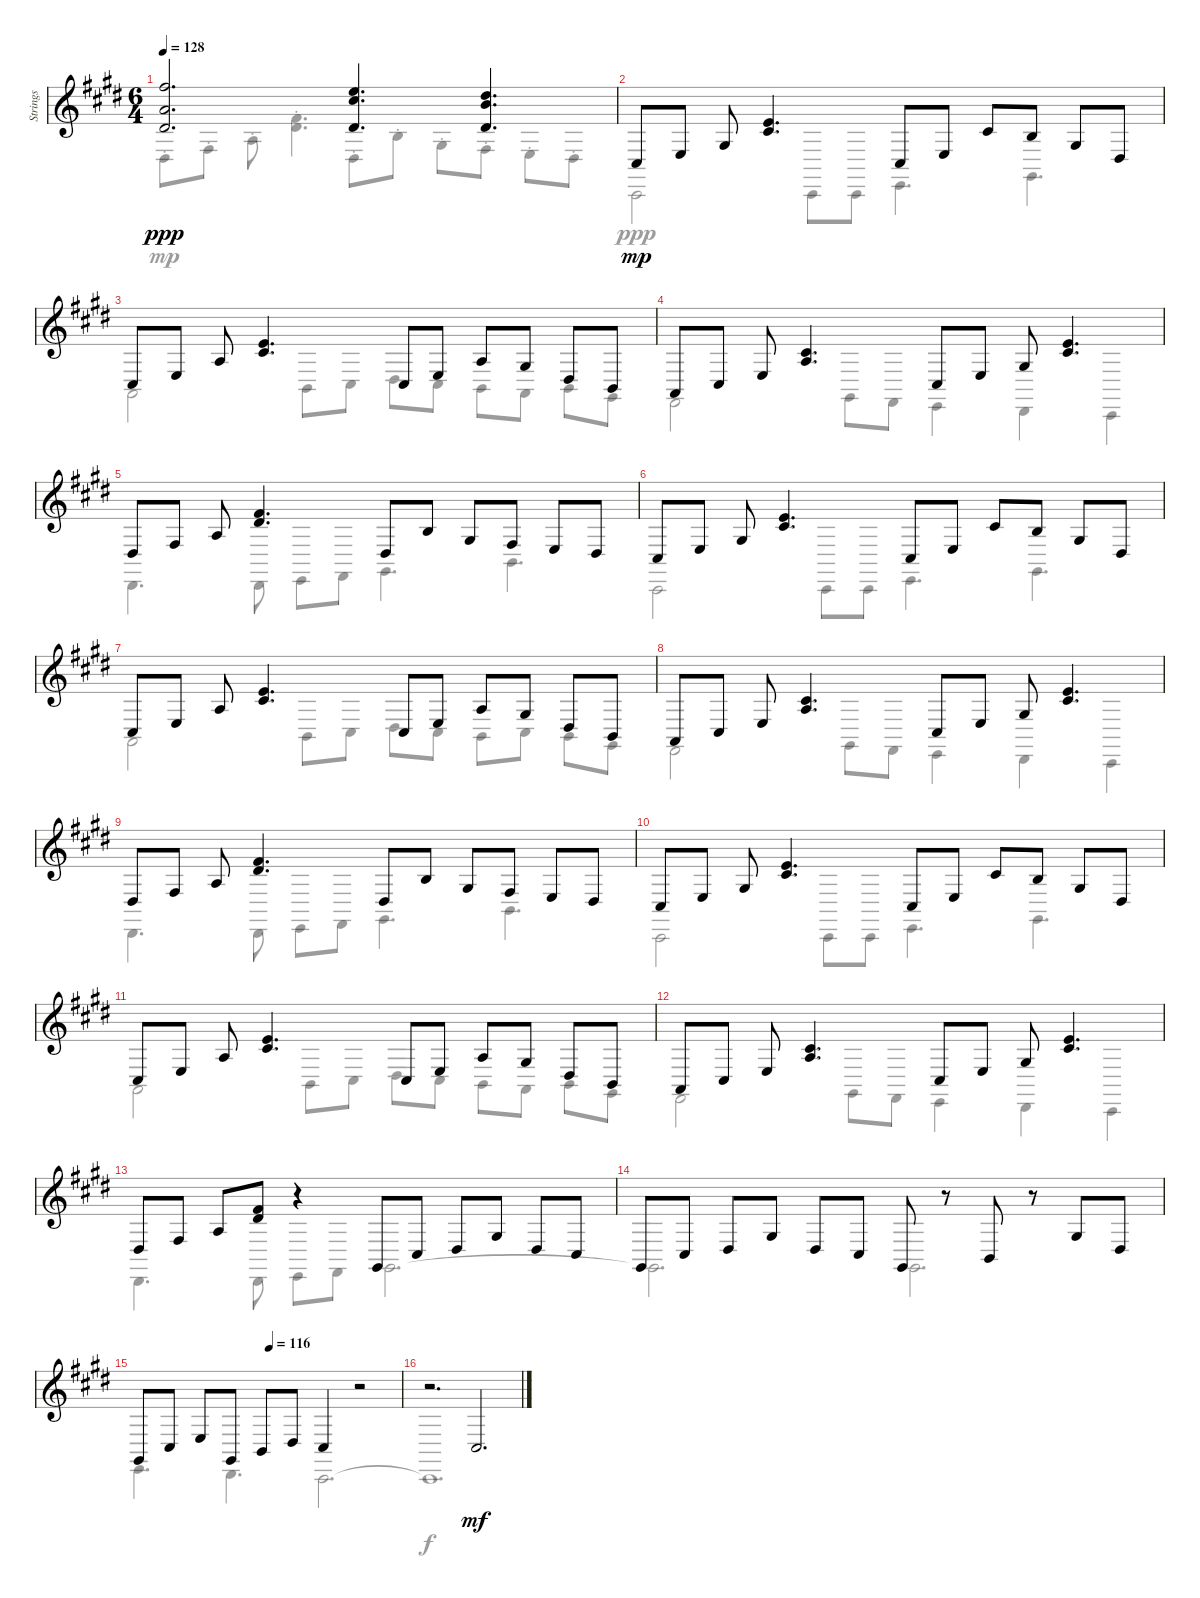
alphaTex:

\track ("Strings" "Strings") {instrument stringensemble1}
\staff {score}
\tuning (E4 B3 G3 D3 A2 C2) {hide}
\voice
\ts (6 4)
\tempo 128
\clef g2
\ks e
(19.2 19.4 18.5).2{d dy ppp} (17.2 18.3 18.5).4{d} (16.2 16.3 18.5).4{d} |
4.5.8{dy mp} 7.5.8 6.4.8 (0.1 6.3).4{d} 4.5.8 2.4.8 6.3.8 4.3.8 6.4.8 6.5.8 |
4.5.8 2.4.8 2.3.8 (0.1 2.2).4{d} 4.5.8 2.4.8 2.3.8 1.3.8 1.4.8 2.5.8 |
0.5.8 4.5.8 2.4.8 (2.2 2.3).4{d} 4.5.8 2.4.8 1.3.8 (0.1 2.2).4{d} |
1.4.8 4.4.8 2.3.8 (2.1 4.2).4{d} 1.4.8 0.2.8 1.3.8 4.4.8 2.4.8 1.4.8 |
4.5.8 2.4.8 1.3.8 (0.1 2.2).4{d} 4.5.8 2.4.8 2.2.8 0.2.8 1.3.8 1.4.8 |
4.5.8 2.4.8 2.3.8 (0.1 2.2).4{d} 4.5.8 2.4.8 2.3.8 1.3.8 1.4.8 2.5.8 |
0.5.8 4.5.8 2.4.8 (2.2 2.3).4{d} 4.5.8 2.4.8 1.3.8 (0.1 2.2).4{d} |
1.4.8 4.4.8 2.3.8 (2.1 4.2).4{d} 1.4.8 0.2.8 1.3.8 4.4.8 2.4.8 1.4.8 |
4.5.8 2.4.8 1.3.8 (0.1 2.2).4{d} 4.5.8 2.4.8 2.2.8 0.2.8 1.3.8 1.4.8 |
4.5.8 2.4.8 2.3.8 (0.1 2.2).4{d} 4.5.8 2.4.8 2.3.8 1.3.8 1.4.8 2.5.8 |
0.5.8 4.5.8 2.4.8 (2.2 2.3).4{d} 4.5.8 2.4.8 1.3.8 (0.1 2.2).4{d} |
1.4.8 4.4.8 2.3.8 (2.1 4.2).8 r.4 8.6.8 4.5.8 6.5.8 6.4.8 6.5.8 4.5.8 |
8.6.8 4.5.8 6.5.8 6.4.8 6.5.8 4.5.8 8.6.8 r.8 2.5.8 r.8 1.3.8 1.4.8 |
\tempo (116 0.5)
8.6.8 4.5.8 2.4.8 8.6.8 2.5.8 1.4.8 4.5.4 r.2 |
r.2{d} 4.5.2{d dy mf}
\voice
\clef g2
\ottava regular
\simile none
\ks e
6.5{st}.8{dy mp} 4.4{st}.8 2.3{st}.8 (2.1{st} 4.2{st}).4{d} 1.4{st}.8 0.2{st}.8 1.3{st}.8 4.4{st}.8 2.4{st}.8 1.4{st}.8 |
1.6.2{dy ppp} 1.6.8 1.6.8 4.6.4{d} 8.6.4{d} |
9.6.2 11.6.8 13.6.8 15.6.8 13.6.8 11.6.8 9.6.8 11.6.8 8.6.8 |
6.6.2 8.6.8 6.6.8 4.6.4 3.6.4 1.6.4 |
3.6.4{d} 3.6.8 4.6.8 6.6.8 8.6.4{d} 11.6.4{d} |
1.6.2 1.6.8 1.6.8 4.6.4{d} 8.6.4{d} |
9.6.2 11.6.8 13.6.8 15.6.8 13.6.8 11.6.8 13.6.8 11.6.8 8.6.8 |
6.6.2 8.6.8 6.6.8 4.6.4 3.6.4 1.6.4 |
3.6.4{d} 3.6.8 4.6.8 6.6.8 8.6.4{d} 11.6.4{d} |
1.6.2 1.6.8 1.6.8 4.6.4{d} 8.6.4{d} |
9.6.2 11.6.8 13.6.8 15.6.8 13.6.8 11.6.8 9.6.8 11.6.8 8.6.8 |
6.6.2 8.6.8 6.6.8 4.6.4 3.6.4 1.6.4 |
3.6.4{d} 3.6.8 4.6.8 6.6.8 8.6.2{d} |
8.6{t}.2{d} 8.6.2{d} |
4.6.4{d} 3.6.4{d} 1.6.2{d} |
1.6{t}.1{d dy f}
